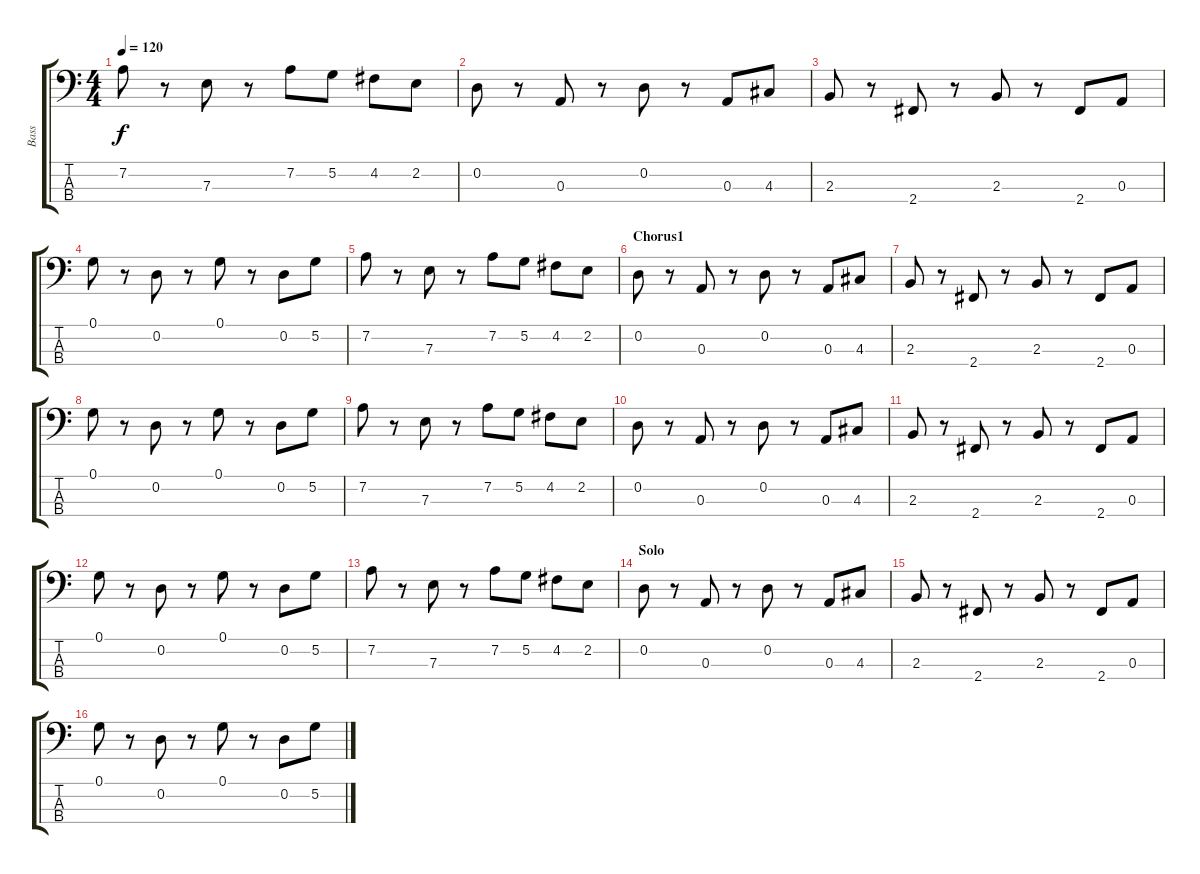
\track ("Bass" "Bass") {instrument electricbassfinger}
\staff {score tabs}
\tuning (G2 D2 A1 E1) {hide}
\ts (4 4)
\tempo 120
\clef f4
\ks c
7.2.8{dy f} r.8 7.3.8 r.8 7.2.8 5.2.8 4.2.8 2.2.8 |
0.2.8 r.8 0.3.8 r.8 0.2.8 r.8 0.3.8 4.3.8 |
2.3.8 r.8 2.4.8 r.8 2.3.8 r.8 2.4.8 0.3.8 |
0.1.8 r.8 0.2.8 r.8 0.1.8 r.8 0.2.8 5.2.8 |
7.2.8 r.8 7.3.8 r.8 7.2.8 5.2.8 4.2.8 2.2.8 |
\section ("" "Chorus1")
0.2.8 r.8 0.3.8 r.8 0.2.8 r.8 0.3.8 4.3.8 |
2.3.8 r.8 2.4.8 r.8 2.3.8 r.8 2.4.8 0.3.8 |
0.1.8 r.8 0.2.8 r.8 0.1.8 r.8 0.2.8 5.2.8 |
7.2.8 r.8 7.3.8 r.8 7.2.8 5.2.8 4.2.8 2.2.8 |
0.2.8 r.8 0.3.8 r.8 0.2.8 r.8 0.3.8 4.3.8 |
2.3.8 r.8 2.4.8 r.8 2.3.8 r.8 2.4.8 0.3.8 |
0.1.8 r.8 0.2.8 r.8 0.1.8 r.8 0.2.8 5.2.8 |
7.2.8 r.8 7.3.8 r.8 7.2.8 5.2.8 4.2.8 2.2.8 |
\section ("" "Solo")
0.2.8 r.8 0.3.8 r.8 0.2.8 r.8 0.3.8 4.3.8 |
2.3.8 r.8 2.4.8 r.8 2.3.8 r.8 2.4.8 0.3.8 |
0.1.8 r.8 0.2.8 r.8 0.1.8 r.8 0.2.8 5.2.8
